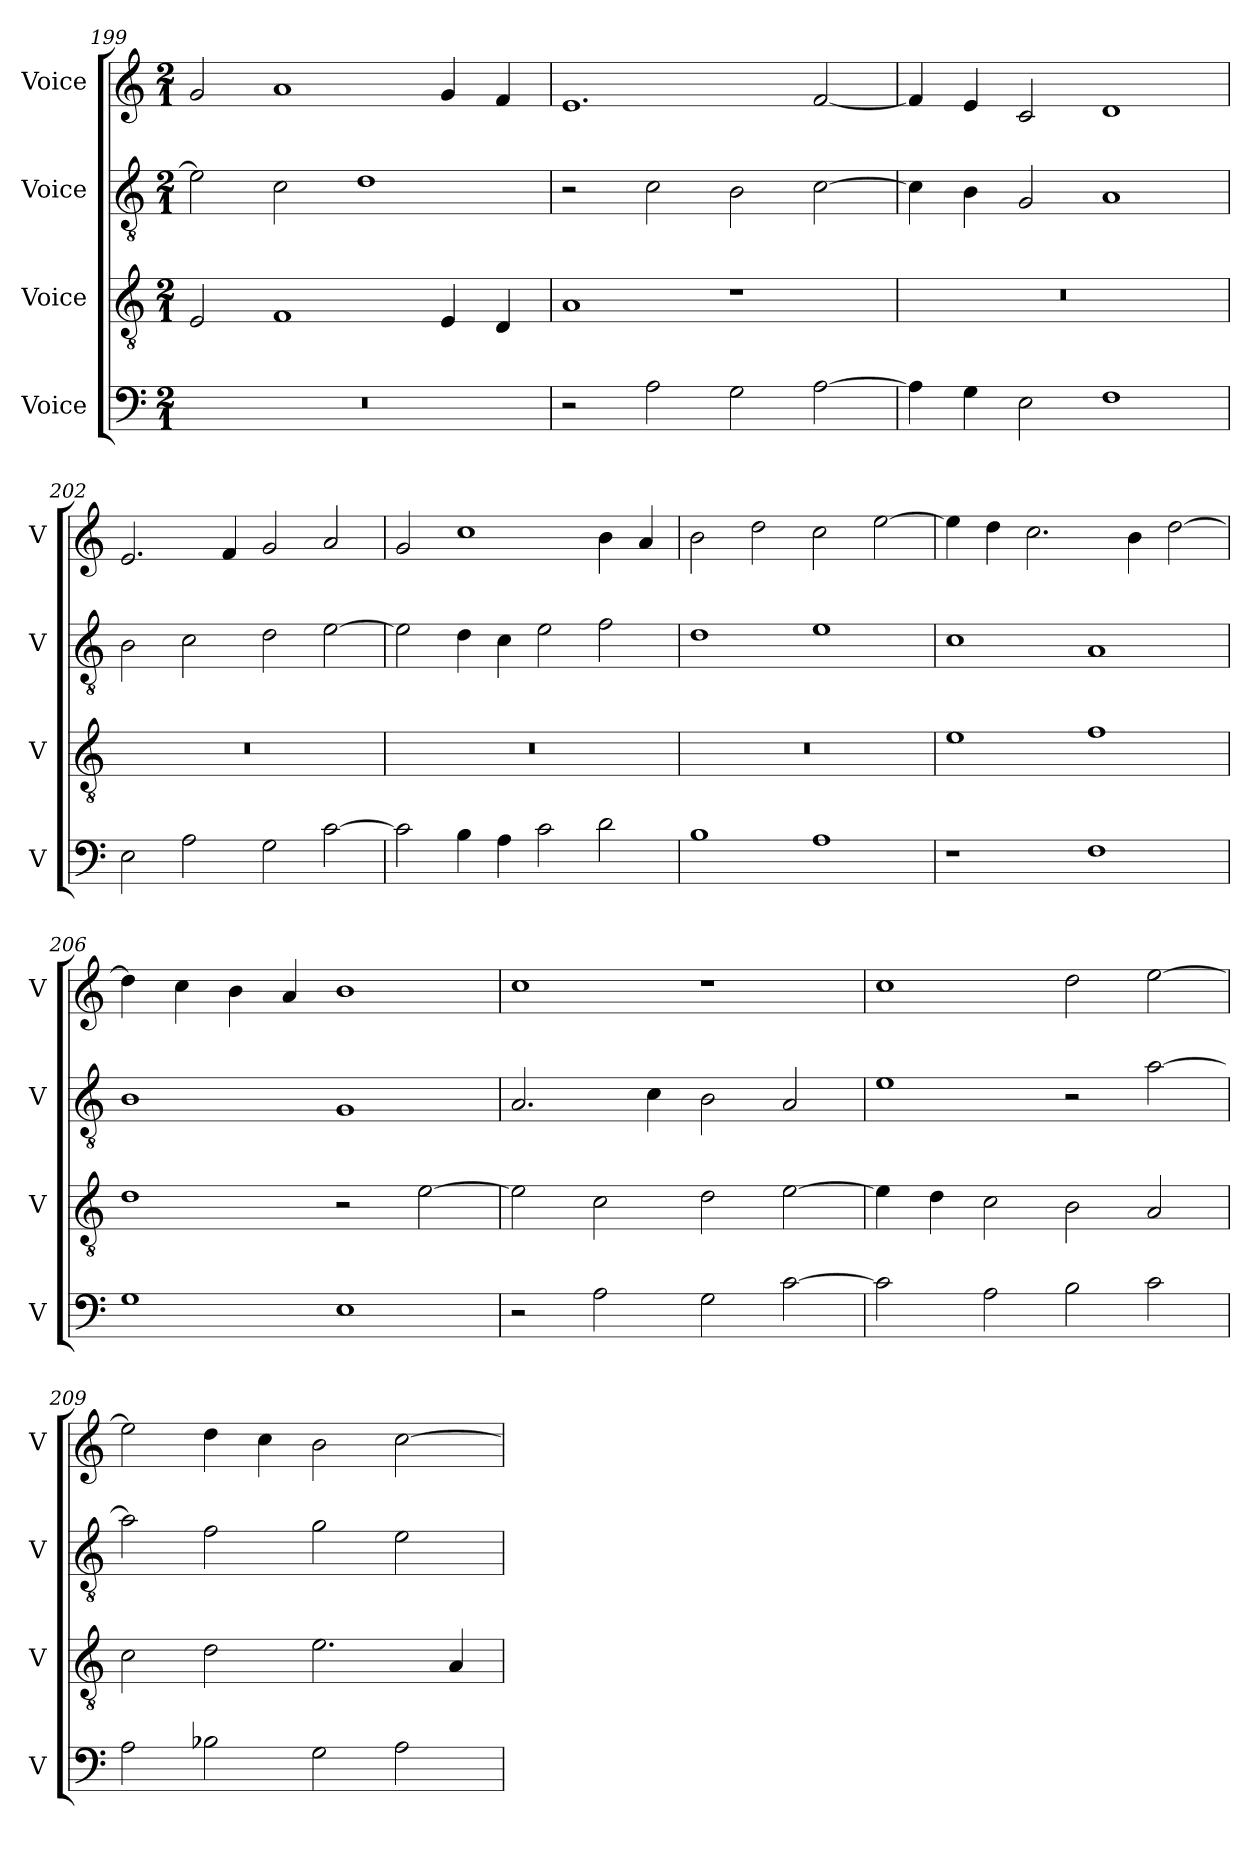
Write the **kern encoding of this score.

**kern	**kern	**kern	**kern
*part4	*part3	*part2	*part1
*staff4	*staff3	*staff2	*staff1
*I"Voice	*I"Voice	*I"Voice	*I"Voice
*I'V	*I'V	*I'V	*I'V
*clefF4	*clefGv2	*clefGv2	*clefG2
*k[]	*k[]	*k[]	*k[]
*M2/1	*M2/1	*M2/1	*M2/1
=199	=199	=199	=199
0r	2E/	2e\]	2g/
.	1F	2c\	1a
.	.	1d	.
.	4E/	.	4g/
.	4D/	.	4f/
=200	=200	=200	=200
2r	1A	2r	1.e
2A\	.	2c\	.
2G\	1r	2B\	.
[2A\	.	[2c\	[2f/
=201	=201	=201	=201
4A\]	0r	4c\]	4f/]
4G\	.	4B\	4e/
2E\	.	2G/	2c/
1F	.	1A	1d
!!LO:PB:g=z
=202	=202	=202	=202
2E\	0r	2B\	2.e/
2A\	.	2c\	.
.	.	.	4f/
2G\	.	2d\	2g/
[2c\	.	[2e\	2a/
=203	=203	=203	=203
2c\]	0r	2e\]	2g/
4B\	.	4d\	1cc
4A\	.	4c\	.
2c\	.	2e\	.
2d\	.	2f\	4b\
.	.	.	4a/
=204	=204	=204	=204
1B	0r	1d	2b\
.	.	.	2dd\
1A	.	1e	2cc\
.	.	.	[2ee\
!!LO:LB:g=z
=205	=205	=205	=205
1r	1e	1c	4ee\]
.	.	.	4dd\
.	.	.	2.cc\
1F	1f	1A	.
.	.	.	4b\
.	.	.	[2dd\
=206	=206	=206	=206
1G	1d	1B	4dd\]
.	.	.	4cc\
.	.	.	4b\
.	.	.	4a/
1E	2r	1G	1b
.	[2e\	.	.
=207	=207	=207	=207
2r	2e\]	2.A/	1cc
2A\	2c\	.	.
.	.	4c\	.
2G\	2d\	2B\	1r
[2c\	[2e\	2A/	.
!!LO:LB:g=z
=208	=208	=208	=208
2c\]	4e\]	1e	1cc
.	4d\	.	.
2A\	2c\	.	.
2B\	2B\	2r	2dd\
2c\	2A/	[2a\	[2ee\
=209	=209	=209	=209
2A\	2c\	2a\]	2ee\]
2B-X\	2d\	2f\	4dd\
.	.	.	4cc\
2G\	2.e\	2g\	2b\
2A\	.	2e\	[2cc\
.	4A/	.	.
=	=	=	=
*-	*-	*-	*-
